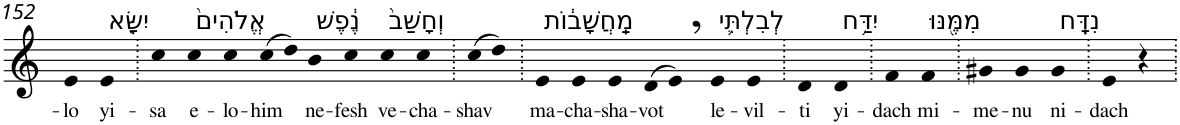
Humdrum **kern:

**kern	**text
*part1	*part1
*staff1	*staff1
*I"Piano	*
*I'Pno	*
!!LO:PB:g=z
*clefG2	*
*k[]	*
=152	=152
!	!LO:LY:b
4e	-lo
!LO:TX:a:t=יִשָּׂ֤א	!
!	!LO:LY:b
4e	yi-
=153.	=153.
!	!LO:LY:b
4cc	-sa
!LO:TX:a:t=אֱלֹהִים֙	!
!	!LO:LY:b
4cc	e-
!	!LO:LY:b
4cc	-lo-
!	!LO:LY:b
(>8cc	-him
8dd)	.
!LO:TX:a:t=נֶ֔פֶשׁ	!
!	!LO:LY:b
4b	ne-
!	!LO:LY:b
4cc	-fesh
!LO:TX:a:t=וְחָשַׁב֙	!
!	!LO:LY:b
4cc	ve-
!	!LO:LY:b
4cc	-cha-
=154.	=154.
!	!LO:LY:b
(>8cc	-shav
8dd)	.
=155.	=155.
!LO:TX:a:t=מַֽחֲשָׁב֔וֹת	!
!	!LO:LY:b
4e	ma-
!	!LO:LY:b
4e	-cha-
!	!LO:LY:b
4e	-sha-
!	!LO:LY:b
(>8d	-vot
8e,)	.
!LO:TX:a:t=לְבִלְתִּ֛י	!
!	!LO:LY:b
4e	le-
!	!LO:LY:b
4e	-vil-
=156.	=156.
!	!LO:LY:b
4d	-ti
!LO:TX:a:t=יִדַּ֥ח	!
!	!LO:LY:b
4d	yi-
=157.	=157.
!	!LO:LY:b
4f	-dach
!LO:TX:a:t=מִמֶּ֖נּוּ	!
!	!LO:LY:b
4f	mi-
=158.	=158.
!	!LO:LY:b
4g#X	-me-
!	!LO:LY:b
4g#	-nu
!LO:TX:a:t=נִדָּֽח	!
!	!LO:LY:b
4g#	ni-
=159.	=159.
!	!LO:LY:b
4e	-dach
4r	.
=.	=.
*-	*-
